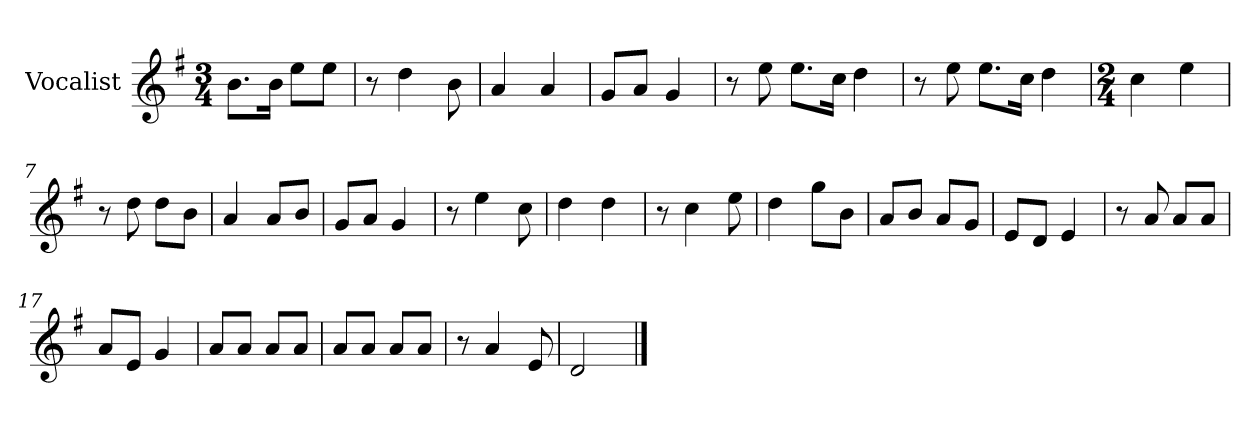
**kern
*part1
*staff1
*I"Vocalist
*k[f#]
*G:
*M3/4
=
8.bL
16bJk
8eeL
8eeJ
=1
8r
4dd
8b
=2
4a
4a
=3
8gL
8aJ
4g
=4
8r
8ee
8.eeL
16ccJk
4dd
=5
8r
8ee
8.eeL
16ccJk
4dd
=6
*M2/4
4cc
4ee
=7
8r
8dd
8ddL
8bJ
=8
4a
8aL
8bJ
=9
8gL
8aJ
4g
=10
8r
4ee
8cc
=11
4dd
4dd
=12
8r
4cc
8ee
=13
4dd
8ggL
8bJ
=14
8aL
8bJ
8aL
8gJ
=15
8eL
8dJ
4e
=16
8r
8a
8aL
8aJ
=17
8aL
8eJ
4g
=18
8aL
8aJ
8aL
8aJ
=19
8aL
8aJ
8aL
8aJ
=20
8r
4a
8e
=21
2d
==
*-
